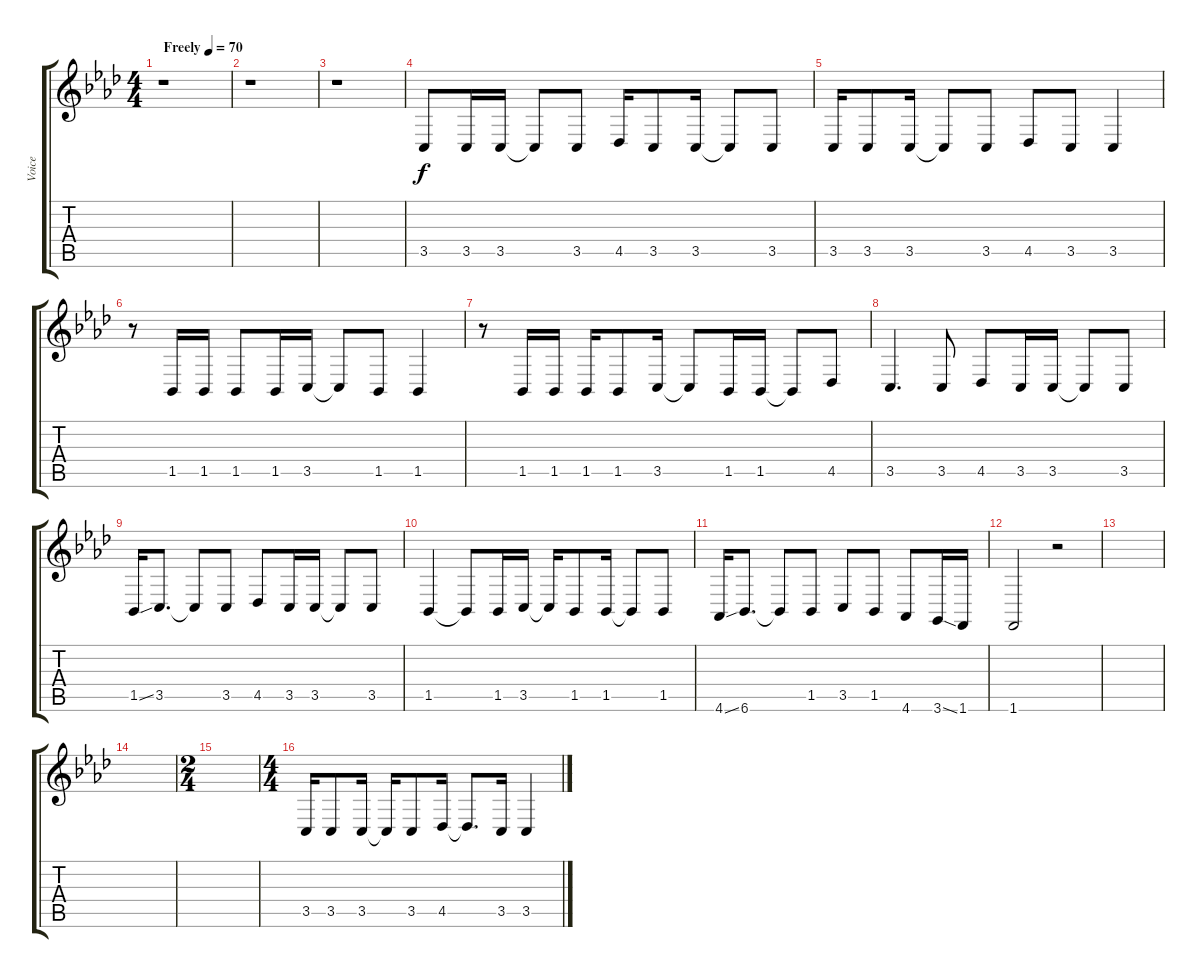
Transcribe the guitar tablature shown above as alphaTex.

\track ("Voice" "Voice") {instrument drawbarorgan}
\staff {score tabs}
\tuning (E4 B3 G3 D3 A2 E2) {hide}
\ts (4 4)
\tempo (70 "Freely")
\clef g2
\ks ab
r.1{dy f instrument drawbarorgan} |
r.1 |
r.1 |
3.5.8 3.5.16 3.5.16 3.5{t}.8 3.5.8 4.5.16 3.5.8 3.5.16 3.5{t}.8 3.5.8 |
3.5.16 3.5.8 3.5.16 3.5{t}.8 3.5.8 4.5.8 3.5.8 3.5.4 |
r.8 1.5.16 1.5.16 1.5.8 1.5.16 3.5.16 3.5{t}.8 1.5.8 1.5.4 |
r.8 1.5.16 1.5.16 1.5.16 1.5.8 3.5.16 3.5{t}.8 1.5.16 1.5.16 1.5{t}.8 4.5.8 |
3.5.4{d} 3.5.8 4.5.8 3.5.16 3.5.16 3.5{t}.8 3.5.8 |
1.5{ss}.16 3.5.8{d} 3.5{t}.8 3.5.8 4.5.8 3.5.16 3.5.16 3.5{t}.8 3.5.8 |
1.5.4 1.5{t}.8 1.5.16 3.5.16 3.5{t}.16 1.5.8 1.5.16 1.5{t}.8 1.5.8 |
4.6{ss}.16 6.6.8{d} 6.6{t}.8 1.5.8 3.5.8 1.5.8 4.6.8 3.6{ss}.16 1.6.16 |
1.6.2 r.2 |
|
|
\ts (2 4)
|
\ts (4 4)
3.5.16 3.5.8 3.5.16 3.5{t}.16 3.5.8 4.5.16 4.5{t}.8{d} 3.5.16 3.5.4
